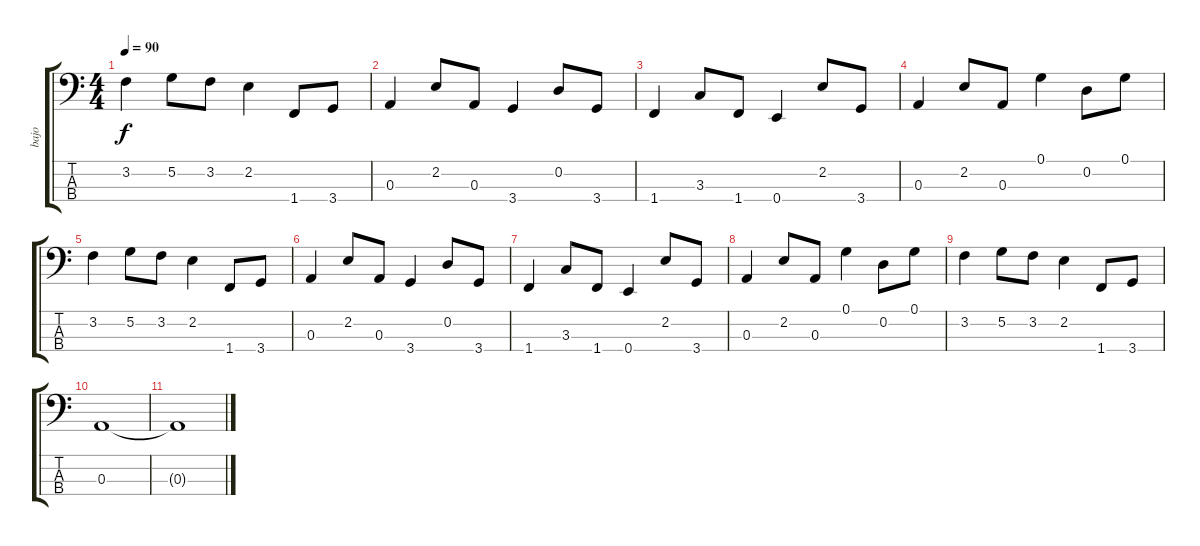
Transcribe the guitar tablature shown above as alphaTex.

\track ("bajo" "bajo") {instrument electricbassfinger}
\staff {score tabs}
\tuning (G2 D2 A1 E1) {hide}
\ts (4 4)
\tempo 90
\clef f4
\ks c
3.2.4{dy f} 5.2.8 3.2.8 2.2.4 1.4.8 3.4.8 |
0.3.4 2.2.8 0.3.8 3.4.4 0.2.8 3.4.8 |
1.4.4 3.3.8 1.4.8 0.4.4 2.2.8 3.4.8 |
0.3.4 2.2.8 0.3.8 0.1.4 0.2.8 0.1.8 |
3.2.4 5.2.8 3.2.8 2.2.4 1.4.8 3.4.8 |
0.3.4 2.2.8 0.3.8 3.4.4 0.2.8 3.4.8 |
1.4.4 3.3.8 1.4.8 0.4.4 2.2.8 3.4.8 |
0.3.4 2.2.8 0.3.8 0.1.4 0.2.8 0.1.8 |
3.2.4 5.2.8 3.2.8 2.2.4 1.4.8 3.4.8 |
0.3.1 |
0.3{t}.1
